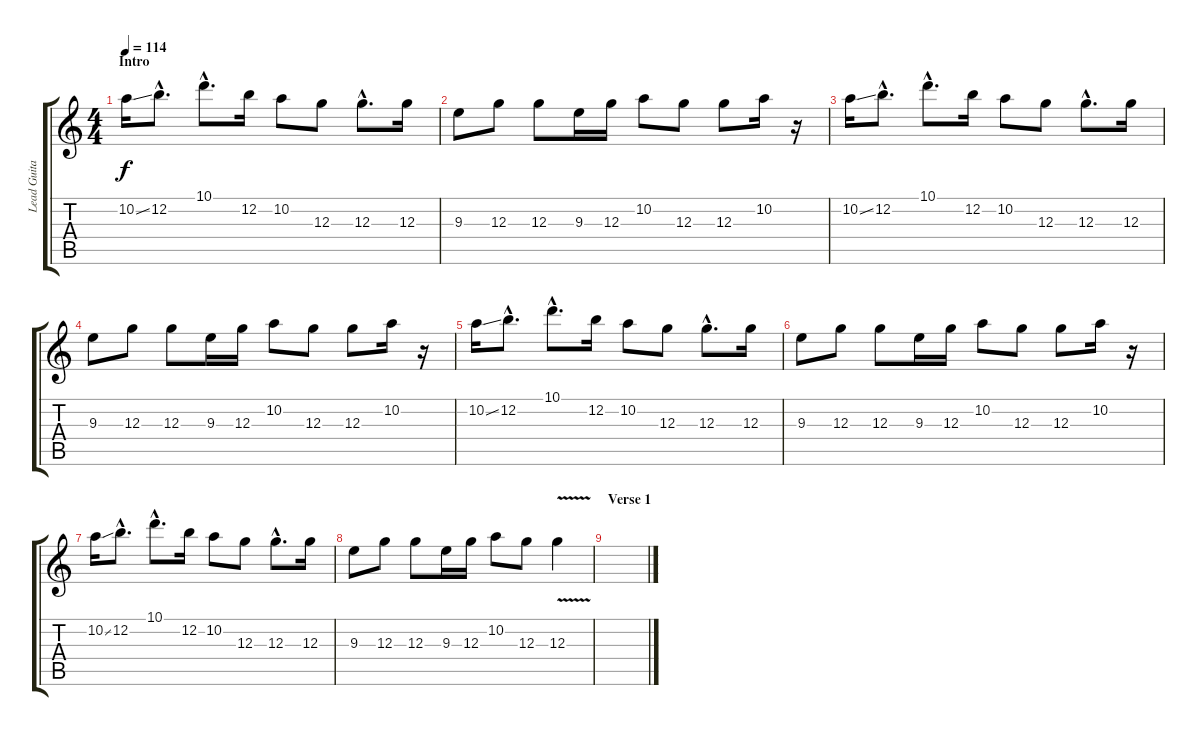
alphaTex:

\track ("Lead Guitar" "Lead Guita") {instrument distortionguitar}
\staff {score tabs}
\tuning (E4 B3 G3 D3 A2 E2) {hide}
\ts (4 4)
\section ("" "Intro")
\tempo 114
\clef g2
\ks c
10.2{ss}.16{dy f instrument distortionguitar} 12.2{hac}.8{d} 10.1{hac}.8{d} 12.2.16 10.2.8 12.3.8 12.3{hac}.8{d} 12.3.16 |
9.3.8 12.3.8 12.3.8 9.3.16 12.3.16 10.2.8 12.3.8 12.3.8 10.2.16 r.16 |
10.2{ss}.16 12.2{hac}.8{d} 10.1{hac}.8{d} 12.2.16 10.2.8 12.3.8 12.3{hac}.8{d} 12.3.16 |
9.3.8 12.3.8 12.3.8 9.3.16 12.3.16 10.2.8 12.3.8 12.3.8 10.2.16 r.16 |
10.2{ss}.16 12.2{hac}.8{d} 10.1{hac}.8{d} 12.2.16 10.2.8 12.3.8 12.3{hac}.8{d} 12.3.16 |
9.3.8 12.3.8 12.3.8 9.3.16 12.3.16 10.2.8 12.3.8 12.3.8 10.2.16 r.16 |
10.2{ss}.16 12.2{hac}.8{d} 10.1{hac}.8{d} 12.2.16 10.2.8 12.3.8 12.3{hac}.8{d} 12.3.16 |
9.3.8 12.3.8 12.3.8 9.3.16 12.3.16 10.2.8 12.3.8 12.3{v}.4 |
\section ("" "Verse 1")
